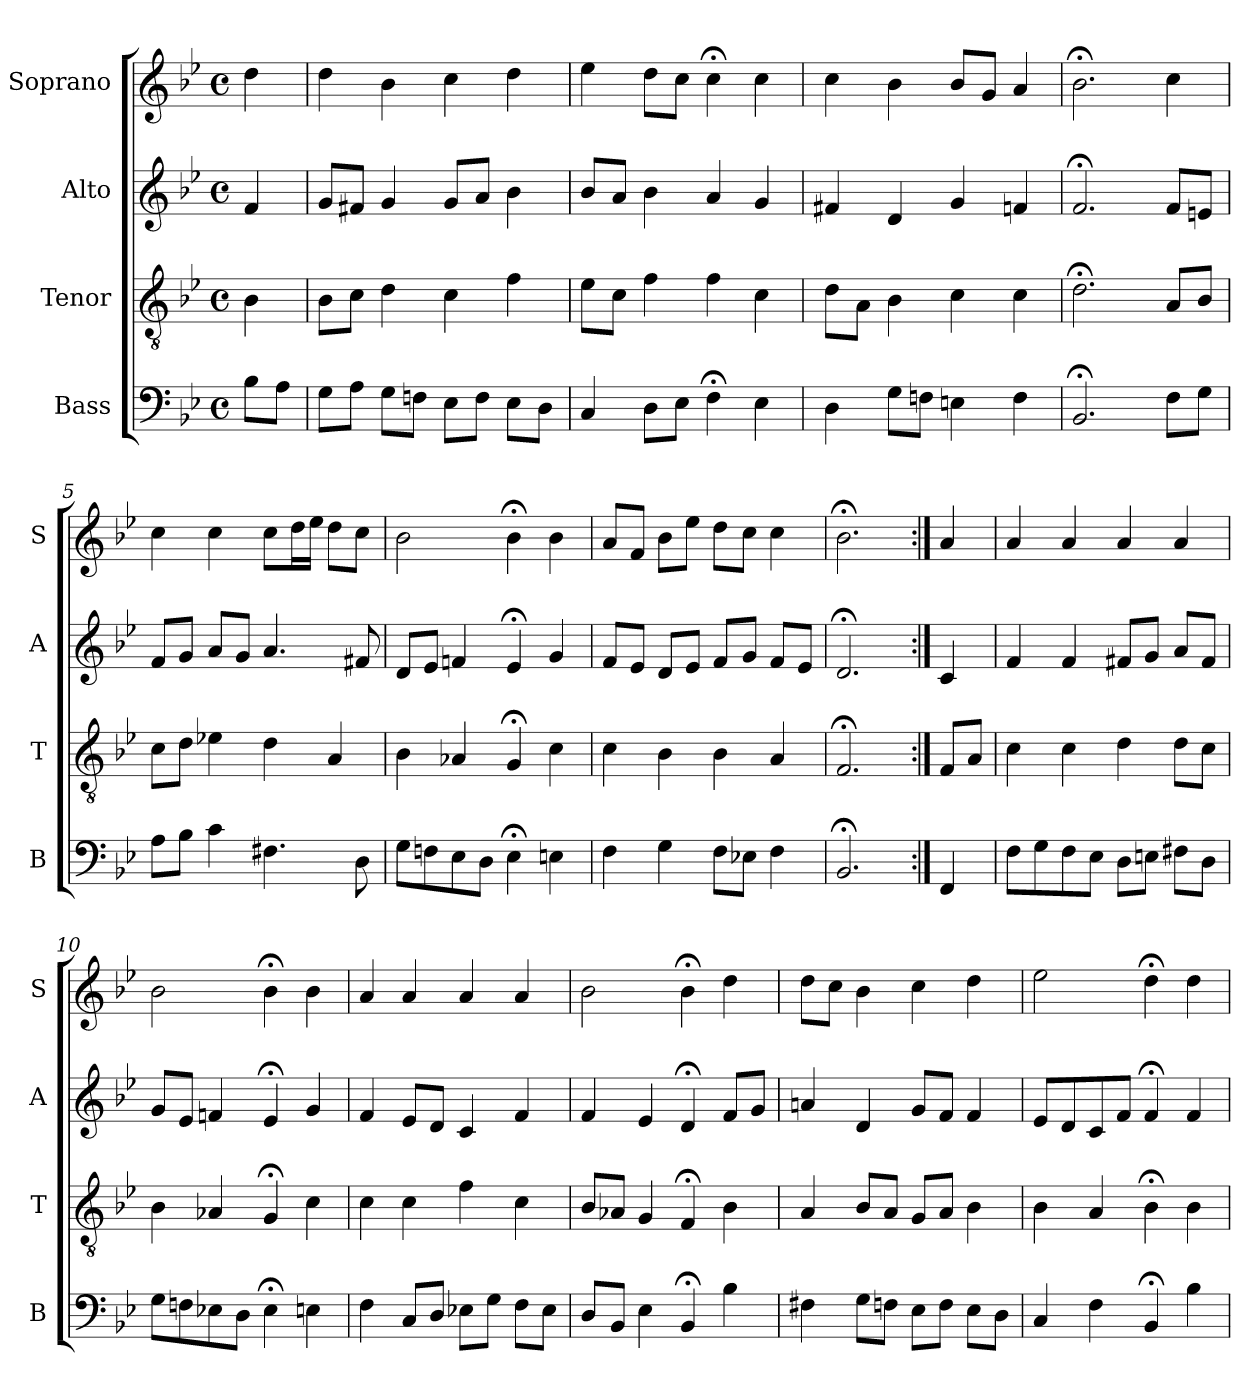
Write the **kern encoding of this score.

**kern	**kern	**kern	**kern
*part4	*part3	*part2	*part1
*staff4	*staff3	*staff2	*staff1
*I"Bass	*I"Tenor	*I"Alto	*I"Soprano
*I'B	*I'T	*I'A	*I'S
*clefF4	*clefGv2	*clefG2	*clefG2
*k[b-e-]	*k[b-e-]	*k[b-e-]	*k[b-e-]
*B-:	*B-:	*B-:	*B-:
*M4/4	*M4/4	*M4/4	*M4/4
*met(c)	*met(c)	*met(c)	*met(c)
*MM100	*MM100	*MM100	*MM100
=	=	=	=
8B-L	4B-	4f	4dd
8AJ	.	.	.
=1	=1	=1	=1
8GL	8B-L	8gL	4dd
8AJ	8cJ	8f#XJ	.
8GL	4d	4g	4b-
8FnJ	.	.	.
8E-L	4c	8gL	4cc
8FJ	.	8aJ	.
8E-L	4f	4b-	4dd
8DJ	.	.	.
=2	=2	=2	=2
4C	8e-L	8b-L	4ee-
.	8cJ	8aJ	.
8DL	4f	4b-	8ddL
8E-J	.	.	8ccJ
4F;<	4f	4a	4cc;<
4E-	4c	4g	4cc
=3	=3	=3	=3
4D	8dL	4f#X	4cc
.	8AJ	.	.
8GL	4B-	4d	4b-
8FnJ	.	.	.
4En	4c	4g	8b-L
.	.	.	8gJ
4F	4c	4fn	4a
=4	=4	=4	=4
2.BB-;<	2.d;<	2.f;<	2.b-;<
8FL	8AL	8fL	4cc
8GJ	8B-J	8enJ	.
=5	=5	=5	=5
8AL	8cL	8fL	4cc
8B-J	8dJ	8gJ	.
4c	4e-X	8aL	4cc
.	.	8gJ	.
4.F#X	4d	4.a	8ccL
.	.	.	16ddL
.	.	.	16ee-JJ
.	4A	.	8ddL
8D	.	8f#X	8ccJ
=6	=6	=6	=6
8GL	4B-	8dL	2b-
8Fn	.	8e-J	.
8E-	4A-X	4fn	.
8DJ	.	.	.
4E-;<	4G;<	4e-;<	4b-;<
4En	4c	4g	4b-
=7	=7	=7	=7
4F	4c	8fL	8aL
.	.	8e-J	8fJ
4G	4B-	8diL	8b-iL
.	.	8e-iJ	8ee-iJ
8FL	4B-	8fL	8ddL
8E-XJ	.	8gJ	8ccJ
4F	4A	8fL	4cc
.	.	8e-J	.
=8	=8	=8	=8
2.BB-;<	2.F;<	2.d;<	2.b-;<
=:|!	=:|!	=:|!	=:|!
4FF	8FL	4c	4a
.	8AJ	.	.
=9	=9	=9	=9
8FL	4c	4f	4a
8G	.	.	.
8F	4c	4f	4a
8E-J	.	.	.
8DL	4d	8f#XL	4a
8EnJ	.	8gJ	.
8F#XL	8dL	8aL	4a
8DJ	8cJ	8f#J	.
=10	=10	=10	=10
8GL	4B-	8gL	2b-
8Fn	.	8e-J	.
8E-X	4A-X	4fn	.
8DJ	.	.	.
4E-;<	4G;<	4e-;<	4b-;<
4En	4c	4g	4b-
=11	=11	=11	=11
4F	4c	4f	4a
8CL	4c	8e-L	4a
8DJ	.	8dJ	.
8E-XL	4f	4c	4a
8GJ	.	.	.
8FL	4c	4f	4a
8E-J	.	.	.
=12	=12	=12	=12
8DL	8B-L	4f	2b-
8BB-J	8A-XJ	.	.
4E-	4G	4e-	.
4BB-;<	4F;<	4d;<	4b-;<
4B-	4B-	8fL	4dd
.	.	8gJ	.
=13	=13	=13	=13
4F#X	4A	4an	8ddL
.	.	.	8ccJ
8GL	8B-L	4d	4b-
8FnJ	8AJ	.	.
8E-L	8GL	8gL	4cc
8FJ	8AJ	8fJ	.
8E-L	4B-	4f	4dd
8DJ	.	.	.
=14	=14	=14	=14
4C	4B-	8e-L	2ee-
.	.	8d	.
4F	4A	8c	.
.	.	8fJ	.
4BB-;<	4B-;<	4f;<	4dd;<
4B-	4B-	4f	4dd
=	=	=	=
*-	*-	*-	*-
